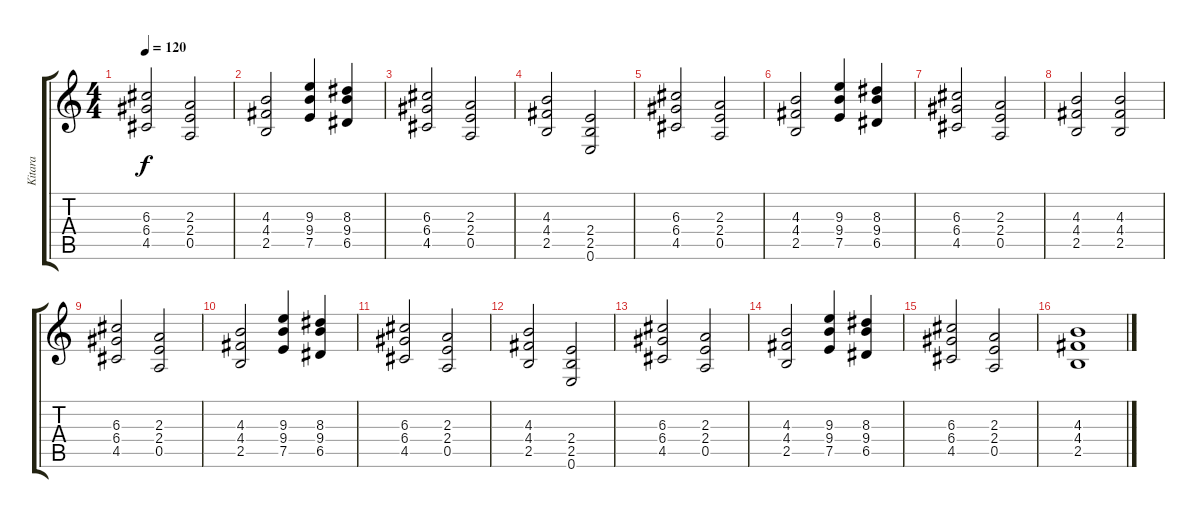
\track ("Kitara" "Kitara") {instrument distortionguitar}
\staff {score tabs}
\tuning (E4 B3 G3 D3 A2 E2) {hide}
\ts (4 4)
\tempo 120
\clef g2
\ks c
(6.3 6.4 4.5).2{dy f} (2.3 2.4 0.5).2 |
(4.3 4.4 2.5).2 (9.3 9.4 7.5).4 (8.3 9.4 6.5).4 |
(6.3 6.4 4.5).2 (2.3 2.4 0.5).2 |
(4.3 4.4 2.5).2 (2.4 2.5 0.6).2 |
(6.3 6.4 4.5).2 (2.3 2.4 0.5).2 |
(4.3 4.4 2.5).2 (9.3 9.4 7.5).4 (8.3 9.4 6.5).4 |
(6.3 6.4 4.5).2 (2.3 2.4 0.5).2 |
(4.3 4.4 2.5).2 (4.3 4.4 2.5).2 |
(6.3 6.4 4.5).2 (2.3 2.4 0.5).2 |
(4.3 4.4 2.5).2 (9.3 9.4 7.5).4 (8.3 9.4 6.5).4 |
(6.3 6.4 4.5).2 (2.3 2.4 0.5).2 |
(4.3 4.4 2.5).2 (2.4 2.5 0.6).2 |
(6.3 6.4 4.5).2 (2.3 2.4 0.5).2 |
(4.3 4.4 2.5).2 (9.3 9.4 7.5).4 (8.3 9.4 6.5).4 |
(6.3 6.4 4.5).2 (2.3 2.4 0.5).2 |
(4.3 4.4 2.5).1
